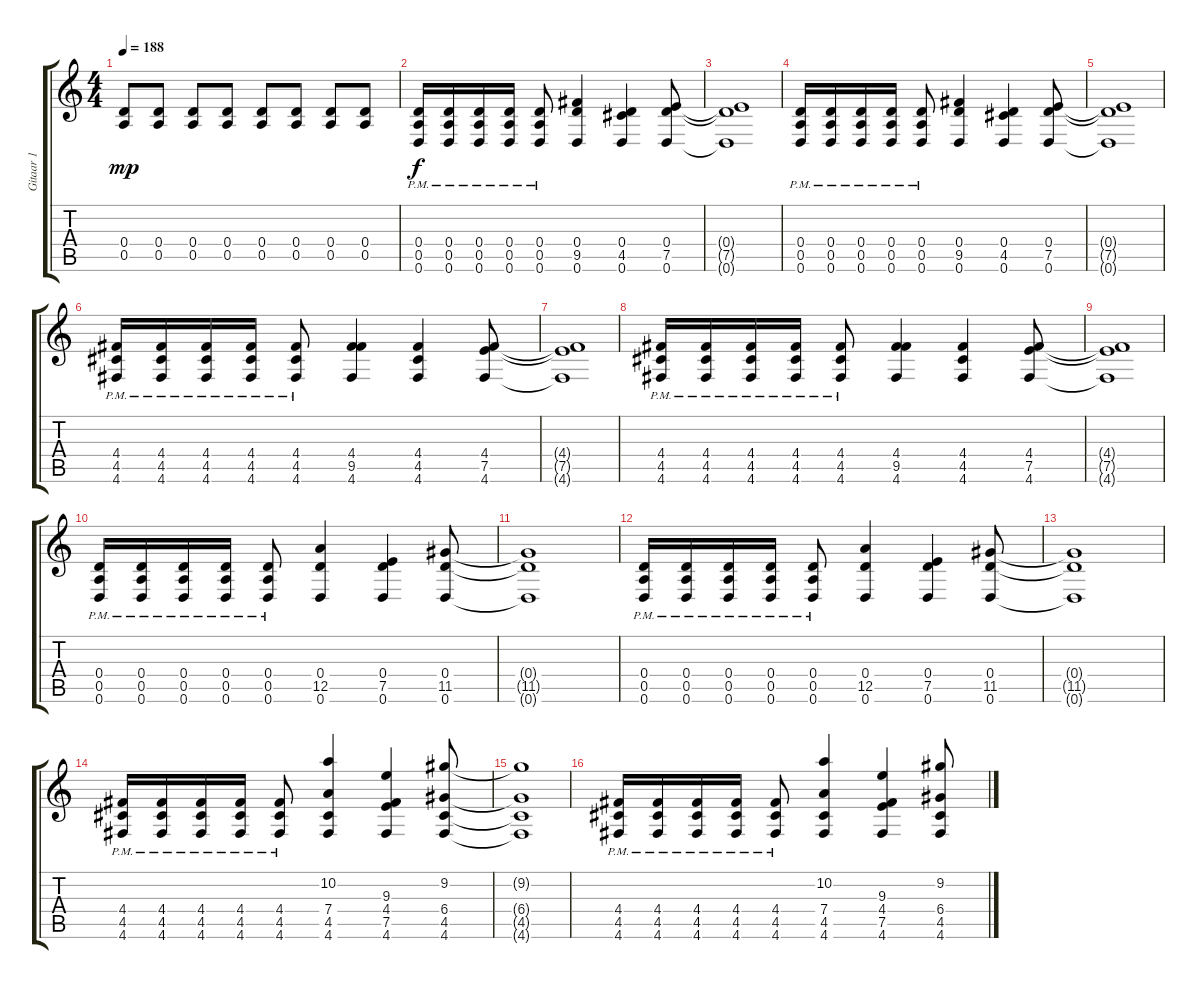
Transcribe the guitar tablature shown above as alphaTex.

\track ("Gitaar 1" "Gitaar 1") {instrument distortionguitar}
\staff {score tabs}
\tuning (E4 B3 G3 D3 A2 D2) {hide}
\ts (4 4)
\tempo 188
\clef g2
\ks c
(0.4 0.5).8{dy mp} (0.4 0.5).8 (0.4 0.5).8 (0.4 0.5).8 (0.4 0.5).8 (0.4 0.5).8 (0.4 0.5).8 (0.4 0.5).8 |
(0.4{pm} 0.5{pm} 0.6{pm}).16{dy f} (0.4{pm} 0.5{pm} 0.6{pm}).16 (0.4{pm} 0.5{pm} 0.6{pm}).16 (0.4{pm} 0.5{pm} 0.6{pm}).16 (0.4{pm} 0.5{pm} 0.6{pm}).8 (0.4 9.5 0.6).4 (0.4 4.5 0.6).4 (0.4 7.5 0.6).8 |
(0.4{t} 7.5{t} 0.6{t}).1 |
(0.4{pm} 0.5{pm} 0.6{pm}).16 (0.4{pm} 0.5{pm} 0.6{pm}).16 (0.4{pm} 0.5{pm} 0.6{pm}).16 (0.4{pm} 0.5{pm} 0.6{pm}).16 (0.4{pm} 0.5{pm} 0.6{pm}).8 (0.4 9.5 0.6).4 (0.4 4.5 0.6).4 (0.4 7.5 0.6).8 |
(0.4{t} 7.5{t} 0.6{t}).1 |
(4.4{pm} 4.5{pm} 4.6{pm}).16 (4.4{pm} 4.5{pm} 4.6{pm}).16 (4.4{pm} 4.5{pm} 4.6{pm}).16 (4.4{pm} 4.5{pm} 4.6{pm}).16 (4.4{pm} 4.5{pm} 4.6{pm}).8 (4.4 9.5 4.6).4 (4.4 4.5 4.6).4 (4.4 7.5 4.6).8 |
(4.4{t} 7.5{t} 4.6{t}).1 |
(4.4{pm} 4.5{pm} 4.6{pm}).16 (4.4{pm} 4.5{pm} 4.6{pm}).16 (4.4{pm} 4.5{pm} 4.6{pm}).16 (4.4{pm} 4.5{pm} 4.6{pm}).16 (4.4{pm} 4.5{pm} 4.6{pm}).8 (4.4 9.5 4.6).4 (4.4 4.5 4.6).4 (4.4 7.5 4.6).8 |
(4.4{t} 7.5{t} 4.6{t}).1 |
(0.4{pm} 0.5{pm} 0.6{pm}).16 (0.4{pm} 0.5{pm} 0.6{pm}).16 (0.4{pm} 0.5{pm} 0.6{pm}).16 (0.4{pm} 0.5{pm} 0.6{pm}).16 (0.4{pm} 0.5{pm} 0.6{pm}).8 (0.4 12.5 0.6).4 (0.4 7.5 0.6).4 (0.4 11.5 0.6).8 |
(0.4{t} 11.5{t} 0.6{t}).1 |
(0.4{pm} 0.5{pm} 0.6{pm}).16 (0.4{pm} 0.5{pm} 0.6{pm}).16 (0.4{pm} 0.5{pm} 0.6{pm}).16 (0.4{pm} 0.5{pm} 0.6{pm}).16 (0.4{pm} 0.5{pm} 0.6{pm}).8 (0.4 12.5 0.6).4 (0.4 7.5 0.6).4 (0.4 11.5 0.6).8 |
(0.4{t} 11.5{t} 0.6{t}).1 |
(4.4{pm} 4.5{pm} 4.6{pm}).16 (4.4{pm} 4.5{pm} 4.6{pm}).16 (4.4{pm} 4.5{pm} 4.6{pm}).16 (4.4{pm} 4.5{pm} 4.6{pm}).16 (4.4{pm} 4.5{pm} 4.6{pm}).8 (10.2 7.4 4.5 4.6).4 (9.3 4.4 7.5 4.6).4 (9.2 6.4 4.5 4.6).8 |
(9.2{t} 6.4{t} 4.5{t} 4.6{t}).1 |
(4.4{pm} 4.5{pm} 4.6{pm}).16 (4.4{pm} 4.5{pm} 4.6{pm}).16 (4.4{pm} 4.5{pm} 4.6{pm}).16 (4.4{pm} 4.5{pm} 4.6{pm}).16 (4.4{pm} 4.5{pm} 4.6{pm}).8 (10.2 7.4 4.5 4.6).4 (9.3 4.4 7.5 4.6).4 (9.2 6.4 4.5 4.6).8
